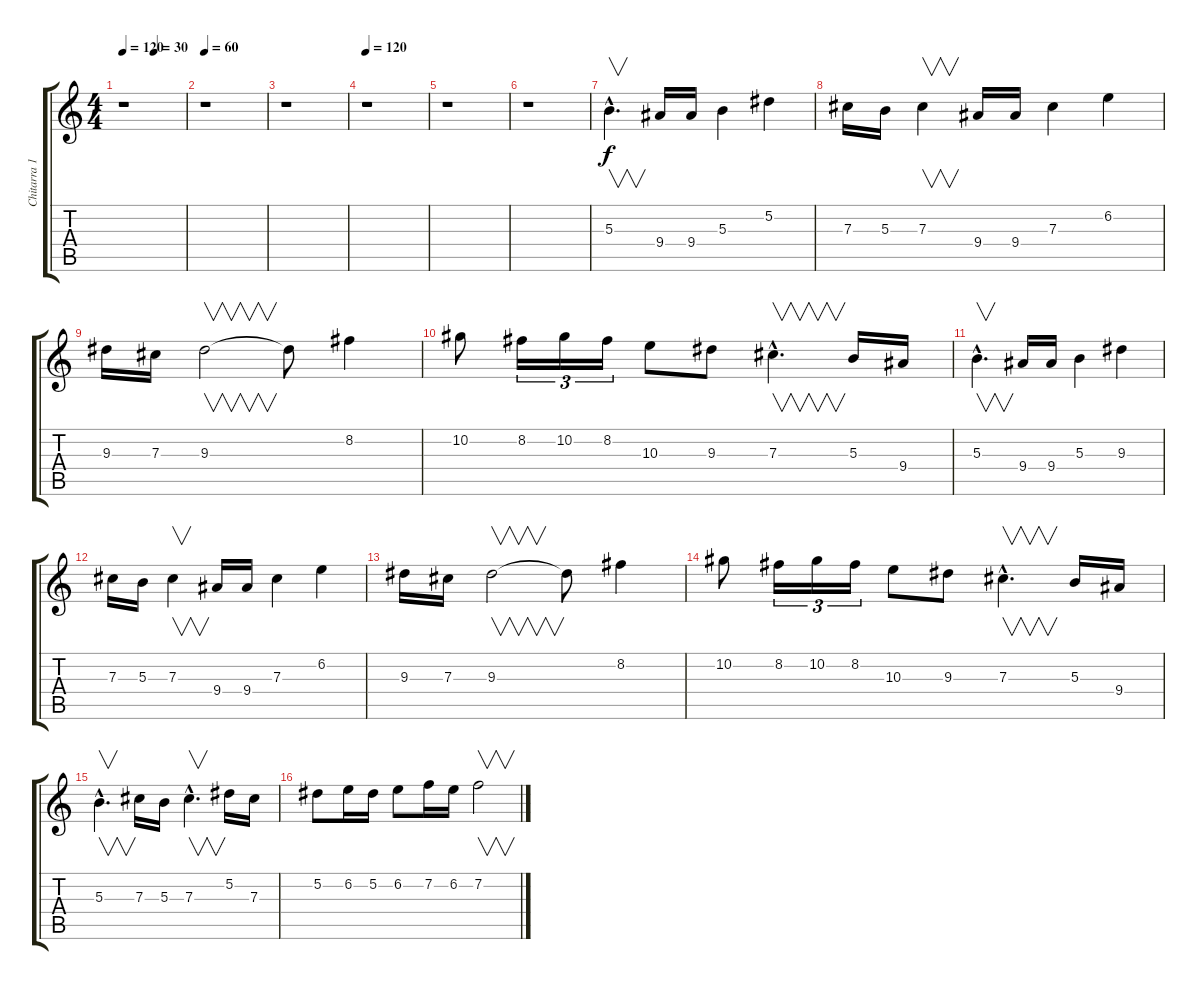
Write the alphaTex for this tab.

\track ("Chitarra 1" "Chitarra 1") {instrument distortionguitar}
\staff {score tabs}
\tuning (Eb4 Bb3 Gb3 Db3 Ab2 Eb2) {hide}
\ts (4 4)
\tempo 120
\tempo (30 0.5)
\tempo 120
\clef g2
\ks c
r.1{dy f instrument distortionguitar} |
\tempo 60
r.1 |
r.1 |
\tempo 120
r.1 |
r.1 |
r.1 |
5.3{hac}.4{v d} 9.4.16 9.4.16 5.3.4 5.2.4 |
7.3.16 5.3.16 7.3.4{v} 9.4.16 9.4.16 7.3.4 6.2.4 |
9.3.16 7.3.16 9.3.2{v} 9.3{t}.8 8.2.4 |
10.2.8 8.2.16{tu (3 2)} 10.2.16{tu (3 2)} 8.2.16{tu (3 2)} 10.3.8 9.3.8 7.3{hac}.4{v d} 5.3.16 9.4.16 |
5.3{hac}.4{v d} 9.4.16 9.4.16 5.3.4 9.3.4 |
7.3.16 5.3.16 7.3.4{v} 9.4.16 9.4.16 7.3.4 6.2.4 |
9.3.16 7.3.16 9.3.2{v} 9.3{t}.8 8.2.4 |
10.2.8 8.2.16{tu (3 2)} 10.2.16{tu (3 2)} 8.2.16{tu (3 2)} 10.3.8 9.3.8 7.3{hac}.4{v d} 5.3.16 9.4.16 |
5.3{hac}.4{v d} 7.3.16 5.3.16 7.3{hac}.4{v d} 5.2.16 7.3.16 |
5.2.8 6.2.16 5.2.16 6.2.8 7.2.16 6.2.16 7.2.2{v}
